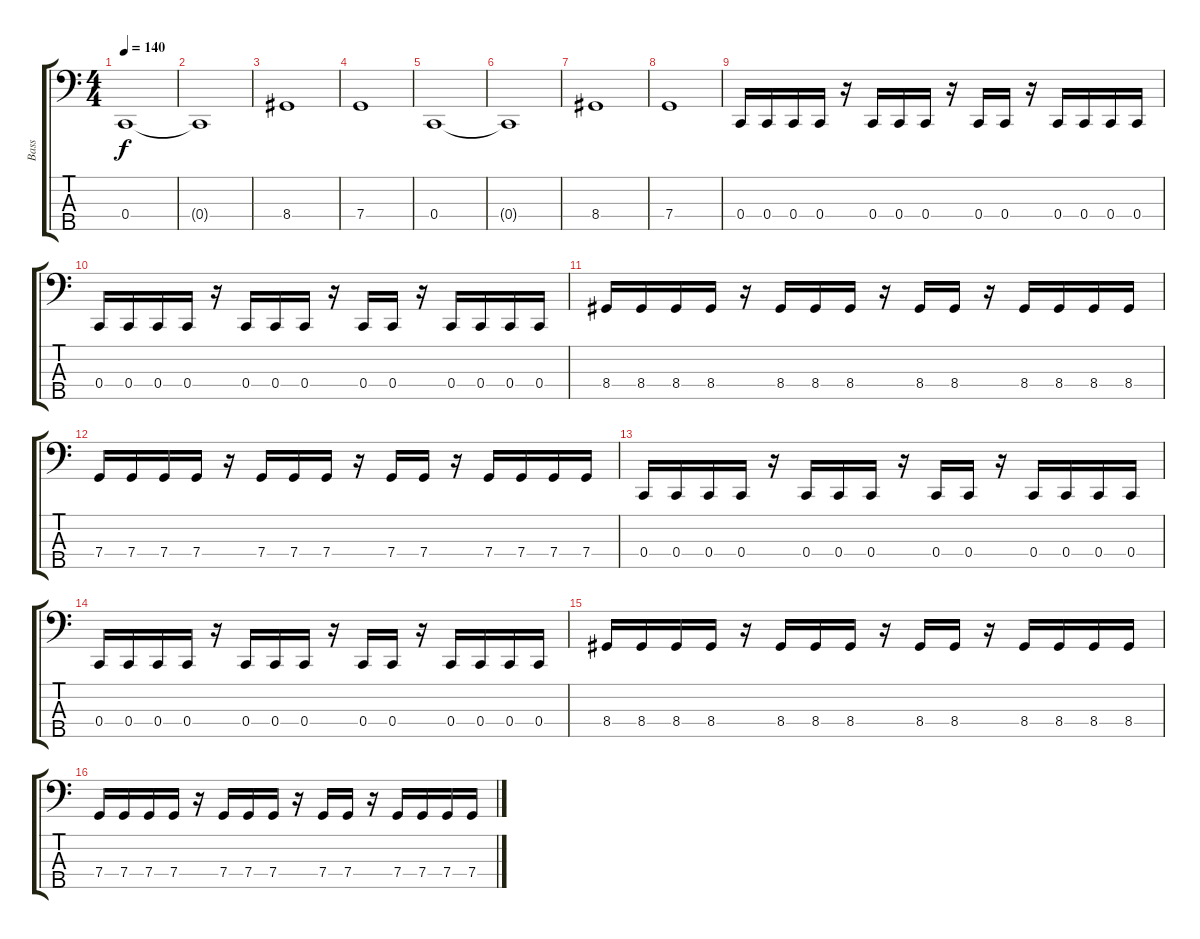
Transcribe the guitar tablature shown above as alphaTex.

\track ("Bass" "Bass") {instrument electricbasspick}
\staff {score tabs}
\tuning (F2 C2 G1 C1 A0) {hide}
\ts (4 4)
\tempo 140
\clef f4
\ks c
0.4.1{dy f instrument electricbasspick} |
0.4{t}.1 |
8.4.1 |
7.4.1 |
0.4.1 |
0.4{t}.1 |
8.4.1 |
7.4.1 |
0.4.16 0.4.16 0.4.16 0.4.16 r.16 0.4.16 0.4.16 0.4.16 r.16 0.4.16 0.4.16 r.16 0.4.16 0.4.16 0.4.16 0.4.16 |
0.4.16 0.4.16 0.4.16 0.4.16 r.16 0.4.16 0.4.16 0.4.16 r.16 0.4.16 0.4.16 r.16 0.4.16 0.4.16 0.4.16 0.4.16 |
8.4.16 8.4.16 8.4.16 8.4.16 r.16 8.4.16 8.4.16 8.4.16 r.16 8.4.16 8.4.16 r.16 8.4.16 8.4.16 8.4.16 8.4.16 |
7.4.16 7.4.16 7.4.16 7.4.16 r.16 7.4.16 7.4.16 7.4.16 r.16 7.4.16 7.4.16 r.16 7.4.16 7.4.16 7.4.16 7.4.16 |
0.4.16 0.4.16 0.4.16 0.4.16 r.16 0.4.16 0.4.16 0.4.16 r.16 0.4.16 0.4.16 r.16 0.4.16 0.4.16 0.4.16 0.4.16 |
0.4.16 0.4.16 0.4.16 0.4.16 r.16 0.4.16 0.4.16 0.4.16 r.16 0.4.16 0.4.16 r.16 0.4.16 0.4.16 0.4.16 0.4.16 |
8.4.16 8.4.16 8.4.16 8.4.16 r.16 8.4.16 8.4.16 8.4.16 r.16 8.4.16 8.4.16 r.16 8.4.16 8.4.16 8.4.16 8.4.16 |
7.4.16 7.4.16 7.4.16 7.4.16 r.16 7.4.16 7.4.16 7.4.16 r.16 7.4.16 7.4.16 r.16 7.4.16 7.4.16 7.4.16 7.4.16
